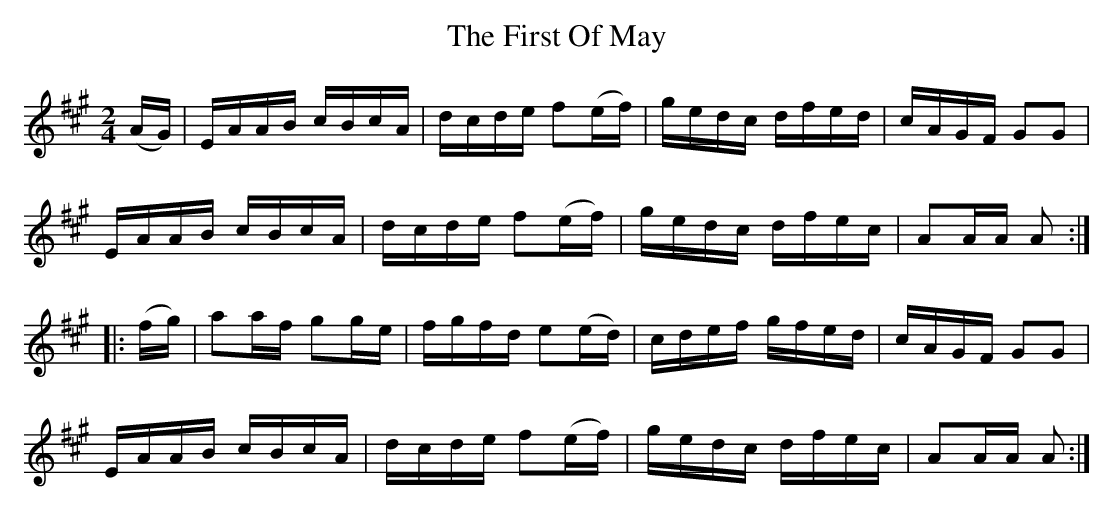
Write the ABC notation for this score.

X:1
T: The First Of May
M: 2/4
L: 1/16
K: A
   (AG) | EAAB cBcA | dcde f2(ef) | gedc dfed | cAGF G2G2 |
          EAAB cBcA | dcde f2(ef) | gedc dfec | A2AA A2  :|
|: (fg) | a2af g2ge | fgfd e2(ed) | cdef gfed | cAGF G2G2 |
          EAAB cBcA | dcde f2(ef) | gedc dfec | A2AA A2  :|
